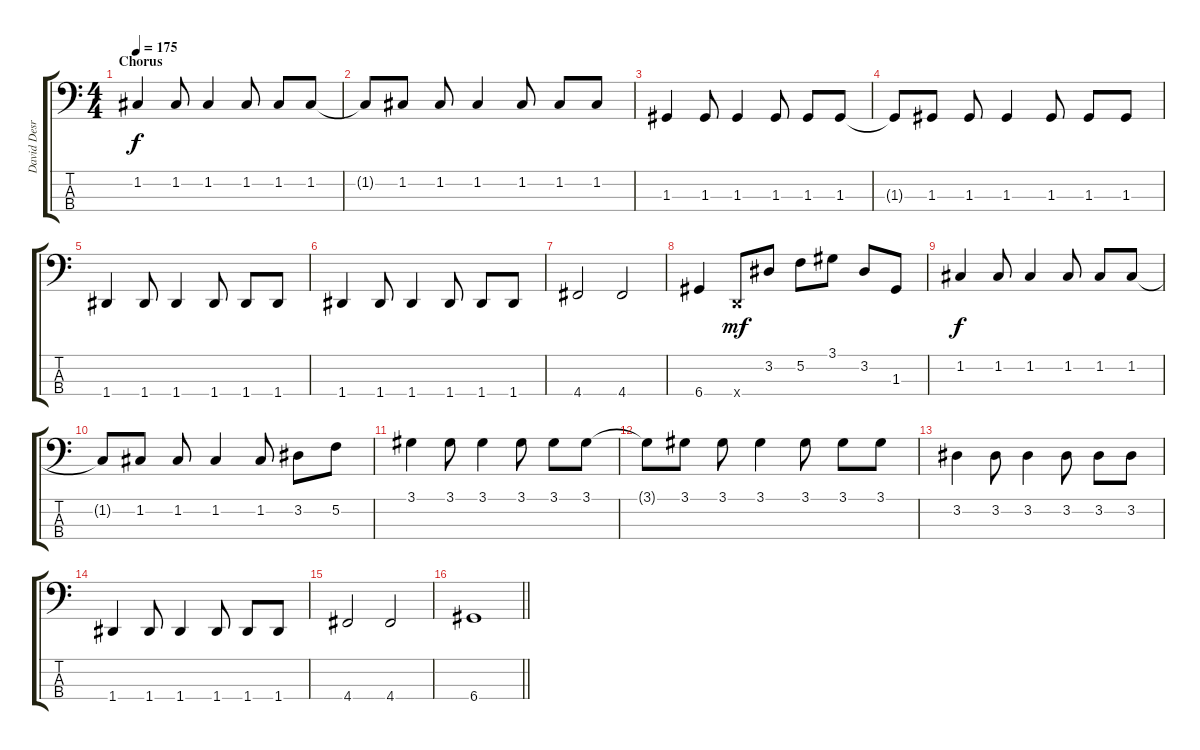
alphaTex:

\track ("David Desrosier" "David Desr") {instrument electricbassfinger}
\staff {score tabs}
\tuning (F2 C2 G1 D1) {hide}
\ts (4 4)
\section ("" "Chorus")
\tempo 175
\clef f4
\ks c
1.2.4{dy f} 1.2.8 1.2.4 1.2.8 1.2.8 1.2.8 |
1.2{t}.8 1.2.8 1.2.8 1.2.4 1.2.8 1.2.8 1.2.8 |
1.3.4 1.3.8 1.3.4 1.3.8 1.3.8 1.3.8 |
1.3{t}.8 1.3.8 1.3.8 1.3.4 1.3.8 1.3.8 1.3.8 |
1.4.4 1.4.8 1.4.4 1.4.8 1.4.8 1.4.8 |
1.4.4 1.4.8 1.4.4 1.4.8 1.4.8 1.4.8 |
4.4.2 4.4.2 |
6.4.4 0.4{x}.8{dy mf} 3.2.8 5.2.8 3.1.8 3.2.8 1.3.8 |
1.2.4{dy f} 1.2.8 1.2.4 1.2.8 1.2.8 1.2.8 |
1.2{t}.8 1.2.8 1.2.8 1.2.4 1.2.8 3.2.8 5.2.8 |
3.1.4 3.1.8 3.1.4 3.1.8 3.1.8 3.1.8 |
3.1{t}.8 3.1.8 3.1.8 3.1.4 3.1.8 3.1.8 3.1.8 |
3.2.4 3.2.8 3.2.4 3.2.8 3.2.8 3.2.8 |
1.4.4 1.4.8 1.4.4 1.4.8 1.4.8 1.4.8 |
4.4.2 4.4.2 |
\barLineRight lightlight
6.4.1
